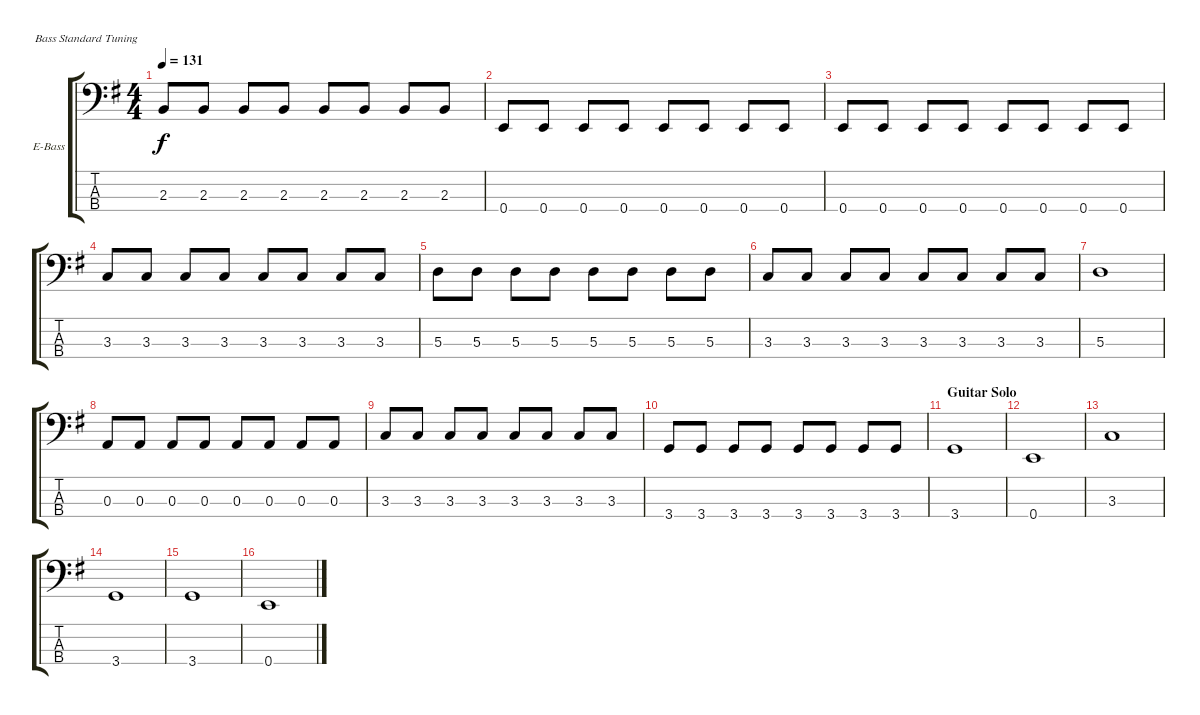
\bracketExtendMode groupsimilarinstruments
\firstSystemTrackNameOrientation horizontal
\otherSystemsTrackNameOrientation horizontal
\track ("Bass" "E-Bass") {instrument electricbassfinger}
\staff {score tabs}
\tuning (G2 D2 A1 E1)
\ts (4 4)
\tempo 131
\clef f4
\ks g
2.3.8{dy f} 2.3.8 2.3.8 2.3.8 2.3.8 2.3.8 2.3.8 2.3.8 |
0.4.8 0.4.8 0.4.8 0.4.8 0.4.8 0.4.8 0.4.8 0.4.8 |
0.4.8 0.4.8 0.4.8 0.4.8 0.4.8 0.4.8 0.4.8 0.4.8 |
3.3.8 3.3.8 3.3.8 3.3.8 3.3.8 3.3.8 3.3.8 3.3.8 |
5.3.8 5.3.8 5.3.8 5.3.8 5.3.8 5.3.8 5.3.8 5.3.8 |
3.3.8 3.3.8 3.3.8 3.3.8 3.3.8 3.3.8 3.3.8 3.3.8 |
5.3.1 |
0.3.8 0.3.8 0.3.8 0.3.8 0.3.8 0.3.8 0.3.8 0.3.8 |
3.3.8 3.3.8 3.3.8 3.3.8 3.3.8 3.3.8 3.3.8 3.3.8 |
3.4.8 3.4.8 3.4.8 3.4.8 3.4.8 3.4.8 3.4.8 3.4.8 |
\section ("" "Guitar Solo")
3.4.1 |
0.4.1 |
3.3.1 |
3.4.1 |
3.4.1 |
0.4.1
